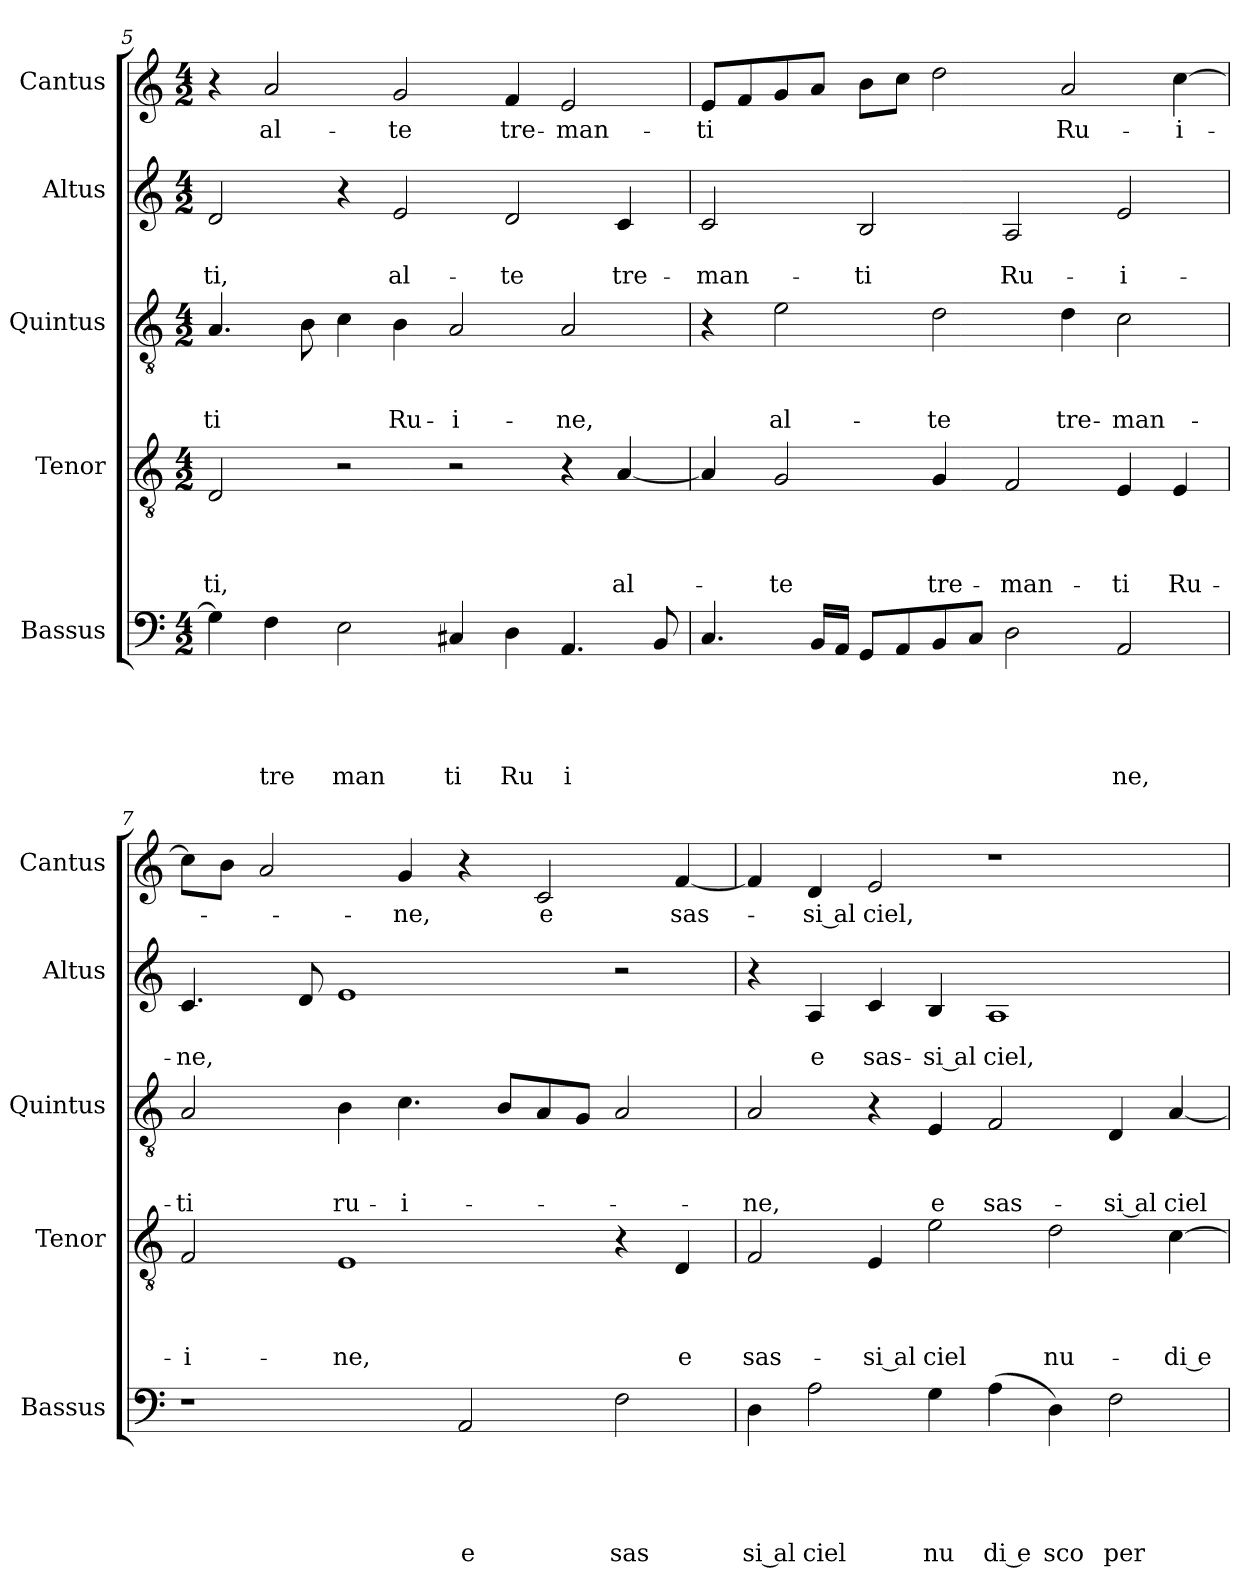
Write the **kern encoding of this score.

**kern	**text	**text	**text	**text	**text	**kern	**text	**text	**text	**text	**kern	**text	**text	**text	**kern	**text	**text	**kern	**text
*part5	*part5	*part5	*part5	*part5	*part5	*part4	*part4	*part4	*part4	*part4	*part3	*part3	*part3	*part3	*part2	*part2	*part2	*part1	*part1
*staff5	*staff5	*staff5	*staff5	*staff5	*staff5	*staff4	*staff4	*staff4	*staff4	*staff4	*staff3	*staff3	*staff3	*staff3	*staff2	*staff2	*staff2	*staff1	*staff1
*I"Bassus	*	*	*	*	*	*I"Tenor	*	*	*	*	*I"Quintus	*	*	*	*I"Altus	*	*	*I"Cantus	*
*I'Bassus	*	*	*	*	*	*I'Tenor	*	*	*	*	*I'Quintus	*	*	*	*I'Altus	*	*	*I'Cantus	*
!!LO:LB:g=z
*clefF4	*	*	*	*	*	*clefGv2	*	*	*	*	*clefGv2	*	*	*	*clefG2	*	*	*clefG2	*
*k[]	*	*	*	*	*	*k[]	*	*	*	*	*k[]	*	*	*	*k[]	*	*	*k[]	*
*C:	*	*	*	*	*	*C:	*	*	*	*	*C:	*	*	*	*C:	*	*	*C:	*
*M4/2	*	*	*	*	*	*M4/2	*	*	*	*	*M4/2	*	*	*	*M4/2	*	*	*M4/2	*
=5	=5	=5	=5	=5	=5	=5	=5	=5	=5	=5	=5	=5	=5	=5	=5	=5	=5	=5	=5
!	!	!	!	!	!	!	!	!	!	!LO:LY:b	!	!	!	!LO:LY:b	!	!	!LO:LY:b	!	!
4G\]	.	.	.	.	.	2D/	.	.	.	ti,	4.A/	.	.	-ti	2d/	.	ti,	4r	.
!	!	!	!	!	!LO:LY:b	!	!	!	!	!	!	!	!	!	!	!	!	!	!LO:LY:b
4F\	.	.	.	.	tre	.	.	.	.	.	.	.	.	.	.	.	.	2a/	al-
.	.	.	.	.	.	.	.	.	.	.	8B\	.	.	.	.	.	.	.	.
!	!	!	!	!	!LO:LY:b	!	!	!	!	!	!	!	!	!	!	!	!	!	!
2E\	.	.	.	.	man	2r	.	.	.	.	4c\	.	.	.	4r	.	.	.	.
!	!	!	!	!	!	!	!	!	!	!	!	!	!	!LO:LY:b	!	!	!LO:LY:b	!	!LO:LY:b
.	.	.	.	.	.	.	.	.	.	.	4B\	.	.	Ru-	2e/	.	al-	2g/	-te
!	!	!	!	!	!LO:LY:b	!	!	!	!	!	!	!	!	!LO:LY:b	!	!	!	!	!
4C#X/	.	.	.	.	ti	2r	.	.	.	.	2A/	.	.	-i-	.	.	.	.	.
!	!	!	!	!	!LO:LY:b	!	!	!	!	!	!	!	!	!	!	!	!LO:LY:b	!	!LO:LY:b
4D\	.	.	.	.	Ru	.	.	.	.	.	.	.	.	.	2d/	.	-te	4f/	tre-
!	!	!	!	!	!LO:LY:b:rj	!	!	!	!	!	!	!	!	!LO:LY:b	!	!	!	!	!LO:LY:b
4.AA/	.	.	.	.	i	4r	.	.	.	.	2A/	.	.	-ne,	.	.	.	2e/	-man-
!	!	!	!	!	!	!	!	!	!	!LO:LY:b	!	!	!	!	!	!	!LO:LY:b	!	!
.	.	.	.	.	.	[<4A/	.	.	.	al-	.	.	.	.	4c/	.	tre-	.	.
8BB/	.	.	.	.	.	.	.	.	.	.	.	.	.	.	.	.	.	.	.
=6	=6	=6	=6	=6	=6	=6	=6	=6	=6	=6	=6	=6	=6	=6	=6	=6	=6	=6	=6
!	!	!	!	!	!	!	!	!	!	!	!	!	!	!	!	!	!LO:LY:b	!	!LO:LY:b
4.C/	.	.	.	.	.	4A/]	.	.	.	.	4r	.	.	.	2c/	.	-man-	8e/L	-ti
.	.	.	.	.	.	.	.	.	.	.	.	.	.	.	.	.	.	8f/	.
!	!	!	!	!	!	!	!	!	!	!LO:LY:b	!	!	!	!LO:LY:b	!	!	!	!	!
.	.	.	.	.	.	2G/	.	.	.	-te	2e\	.	.	al-	.	.	.	8g/	.
16BB/LL	.	.	.	.	.	.	.	.	.	.	.	.	.	.	.	.	.	8a/J	.
16AA/JJ	.	.	.	.	.	.	.	.	.	.	.	.	.	.	.	.	.	.	.
!	!	!	!	!	!	!	!	!	!	!	!	!	!	!	!	!	!LO:LY:b	!	!
8GG/L	.	.	.	.	.	.	.	.	.	.	.	.	.	.	2B/	.	-ti	8b\L	.
8AA/	.	.	.	.	.	.	.	.	.	.	.	.	.	.	.	.	.	8cc\J	.
!	!	!	!	!	!	!	!	!	!	!LO:LY:b	!	!	!	!LO:LY:b	!	!	!	!	!
8BB/	.	.	.	.	.	4G/	.	.	.	tre-	2d\	.	.	-te	.	.	.	2dd\	.
8C/J	.	.	.	.	.	.	.	.	.	.	.	.	.	.	.	.	.	.	.
!	!	!	!	!	!	!	!	!	!	!LO:LY:b	!	!	!	!	!	!	!LO:LY:b	!	!
2D\	.	.	.	.	.	2F/	.	.	.	-man-	.	.	.	.	2A/	.	Ru-	.	.
!	!	!	!	!	!	!	!	!	!	!	!	!	!	!LO:LY:b	!	!	!	!	!LO:LY:b
.	.	.	.	.	.	.	.	.	.	.	4d\	.	.	tre-	.	.	.	2a/	Ru-
!	!	!	!	!	!LO:LY:b	!	!	!	!	!LO:LY:b	!	!	!	!LO:LY:b	!	!	!LO:LY:b	!	!
2AA/	.	.	.	.	ne,	4E/	.	.	.	-ti	2c\	.	.	-man-	2e/	.	-i-	.	.
!	!	!	!	!	!	!	!	!	!	!LO:LY:b	!	!	!	!	!	!	!	!	!LO:LY:b:rj
.	.	.	.	.	.	4E/	.	.	.	Ru-	.	.	.	.	.	.	.	[>4cc\	-i-
=7	=7	=7	=7	=7	=7	=7	=7	=7	=7	=7	=7	=7	=7	=7	=7	=7	=7	=7	=7
!	!	!	!	!	!	!	!	!	!	!LO:LY:b	!	!	!	!LO:LY:b	!	!	!LO:LY:b	!	!
1r	.	.	.	.	.	2F/	.	.	.	-i-	2A/	.	.	-ti	4.c/	.	-ne,	8cc\L]	.
.	.	.	.	.	.	.	.	.	.	.	.	.	.	.	.	.	.	8b\J	.
.	.	.	.	.	.	.	.	.	.	.	.	.	.	.	.	.	.	2a/	.
.	.	.	.	.	.	.	.	.	.	.	.	.	.	.	8d/	.	.	.	.
!	!	!	!	!	!	!	!	!	!	!LO:LY:b	!	!	!	!LO:LY:b	!	!	!	!	!
.	.	.	.	.	.	1E	.	.	.	-ne,	4B\	.	.	ru-	1e	.	.	.	.
!	!	!	!	!	!	!	!	!	!	!	!	!	!	!LO:LY:b:rj	!	!	!	!	!LO:LY:b
.	.	.	.	.	.	.	.	.	.	.	4.c\	.	.	-i-	.	.	.	4g/	-ne,
!	!	!	!	!	!LO:LY:b	!	!	!	!	!	!	!	!	!	!	!	!	!	!
2AA/	.	.	.	.	e	.	.	.	.	.	.	.	.	.	.	.	.	4r	.
.	.	.	.	.	.	.	.	.	.	.	8B/L	.	.	.	.	.	.	.	.
!	!	!	!	!	!	!	!	!	!	!	!	!	!	!	!	!	!	!	!LO:LY:b
.	.	.	.	.	.	.	.	.	.	.	8A/	.	.	.	.	.	.	2c/	e
.	.	.	.	.	.	.	.	.	.	.	8G/J	.	.	.	.	.	.	.	.
!	!	!	!	!	!LO:LY:b	!	!	!	!	!	!	!	!	!	!	!	!	!	!
2F\	.	.	.	.	sas	4r	.	.	.	.	2A/	.	.	.	2r	.	.	.	.
!	!	!	!	!	!	!	!	!	!	!LO:LY:b	!	!	!	!	!	!	!	!	!LO:LY:b
.	.	.	.	.	.	4D/	.	.	.	e	.	.	.	.	.	.	.	[<4f/	sas-
=8	=8	=8	=8	=8	=8	=8	=8	=8	=8	=8	=8	=8	=8	=8	=8	=8	=8	=8	=8
!	!	!	!	!	!LO:LY:b:rj	!	!	!	!	!LO:LY:b	!	!	!	!LO:LY:b	!	!	!	!	!
4D\	.	.	.	.	si al	2F/	.	.	.	sas-	2A/	.	.	-ne,	4r	.	.	4f/]	.
!	!	!	!	!	!LO:LY:b	!	!	!	!	!	!	!	!	!	!	!	!LO:LY:b	!	!LO:LY:b:rj
2A\	.	.	.	.	ciel	.	.	.	.	.	.	.	.	.	4A/	.	e	4d/	-si al
!	!	!	!	!	!	!	!	!	!	!LO:LY:b:rj	!	!	!	!	!	!	!LO:LY:b	!	!LO:LY:b
.	.	.	.	.	.	4E/	.	.	.	-si al	4r	.	.	.	4c/	.	sas-	2e/	ciel,
!	!	!	!	!	!LO:LY:b	!	!	!	!	!LO:LY:b	!	!	!	!LO:LY:b	!	!	!LO:LY:b:rj	!	!
4G\	.	.	.	.	nu	2e\	.	.	.	ciel	4E/	.	.	e	4B/	.	-si al	.	.
!	!	!	!	!	!LO:LY:b:rj	!	!	!	!	!	!	!	!	!LO:LY:b	!	!	!LO:LY:b	!	!
(<4A\	.	.	.	.	di e	.	.	.	.	.	2F/	.	.	sas-	1A	.	ciel,	1r	.
!	!	!	!	!	!LO:LY:b	!	!	!	!	!LO:LY:b	!	!	!	!	!	!	!	!	!
4D\)	.	.	.	.	sco	2d\	.	.	.	nu-	.	.	.	.	.	.	.	.	.
!	!	!	!	!	!LO:LY:b	!	!	!	!	!	!	!	!	!LO:LY:b:rj	!	!	!	!	!
2F\	.	.	.	.	per	.	.	.	.	.	4D/	.	.	-si al	.	.	.	.	.
!	!	!	!	!	!	!	!	!	!	!LO:LY:b	!	!	!	!LO:LY:b	!	!	!	!	!
.	.	.	.	.	.	[<4c\	.	.	.	-di e	[<4A/	.	.	ciel	.	.	.	.	.
=	=	=	=	=	=	=	=	=	=	=	=	=	=	=	=	=	=	=	=
*-	*-	*-	*-	*-	*-	*-	*-	*-	*-	*-	*-	*-	*-	*-	*-	*-	*-	*-	*-
